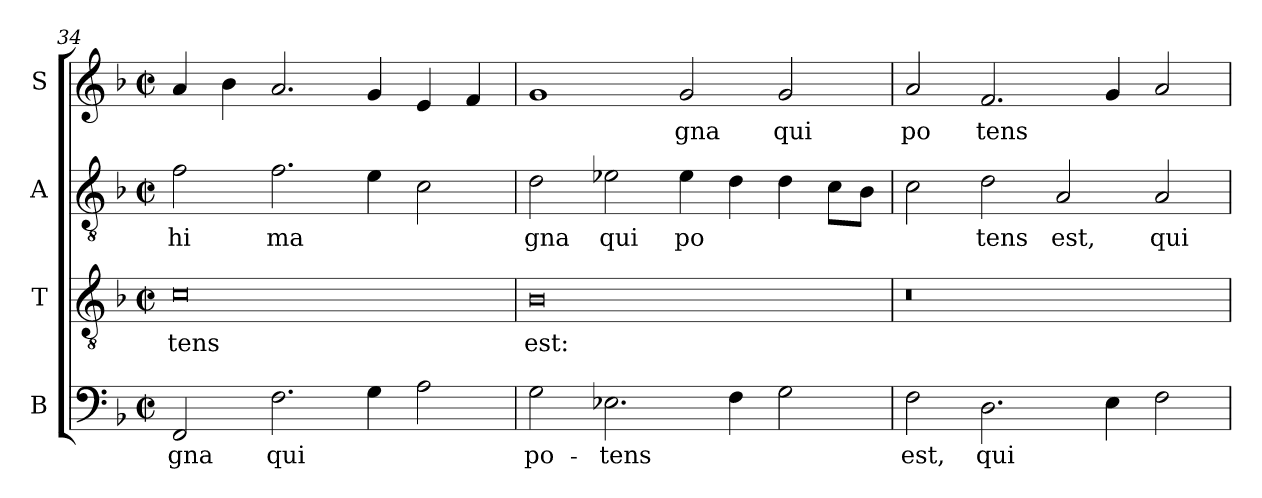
**kern	**text	**kern	**text	**kern	**text	**kern	**text
*part4	*part4	*part3	*part3	*part2	*part2	*part1	*part1
*staff4	*staff4	*staff3	*staff3	*staff2	*staff2	*staff1	*staff1
*I"B	*	*I"T	*	*I"A	*	*I"S	*
*I'B	*	*I'T	*	*I'A	*	*I'S	*
*clefF4	*	*clefGv2	*	*clefGv2	*	*clefG2	*
*k[b-]	*	*k[b-]	*	*k[b-]	*	*k[b-]	*
*F:	*	*F:	*	*F:	*	*F:	*
*M2/2	*	*M2/2	*	*M2/2	*	*M2/2	*
*met(c|)	*	*met(c|)	*	*met(c|)	*	*met(c|)	*
=34	=34	=34	=34	=34	=34	=34	=34
!	!LO:LY:b:cj	!	!LO:LY:b:cj	!	!LO:LY:b:cj	!	!LO:LY:b:cj
2FF/	-gna	0c	tens	2f\	hi	4a/	.
!	!	!	!	!	!	!	!LO:LY:b:cj
.	.	.	.	.	.	4b-\	.
!	!LO:LY:b:cj	!	!	!	!LO:LY:b:cj	!	!LO:LY:b:cj
2.F\	qui	.	.	2.f\	ma	2.a/	.
!	!LO:LY:b:cj	!	!	!	!LO:LY:b:cj	!	!LO:LY:b:cj
4G\	.	.	.	4e\	.	4g/	.
!	!LO:LY:b:cj	!	!	!	!LO:LY:b:cj	!	!LO:LY:b:cj
2A\	.	.	.	2c\	.	4e/	.
!	!	!	!	!	!	!	!LO:LY:b:cj
.	.	.	.	.	.	4f/	.
=35	=35	=35	=35	=35	=35	=35	=35
!	!LO:LY:b:cj	!	!LO:LY:b:cj	!	!LO:LY:b:cj	!	!LO:LY:b:cj
2G\	po-	0B-	est:	2d\	gna	1g	.
!	!LO:LY:b:cj	!	!	!	!LO:LY:b:cj	!	!
2.E-X\	-tens	.	.	2e-X\	qui	.	.
!	!	!	!	!	!LO:LY:b:cj	!	!LO:LY:b:cj
.	.	.	.	4e-\	po	2g/	gna
!	!LO:LY:b:cj	!	!	!	!LO:LY:b:cj	!	!
4F\	.	.	.	4d\	.	.	.
!	!LO:LY:b:cj	!	!	!	!LO:LY:b:cj	!	!LO:LY:b:cj
2G\	.	.	.	4d\	.	2g/	qui
!	!	!	!	!	!LO:LY:b:cj	!	!
.	.	.	.	8c\L	.	.	.
!	!	!	!	!	!LO:LY:b:cj	!	!
.	.	.	.	8B-\J	.	.	.
=36	=36	=36	=36	=36	=36	=36	=36
!	!LO:LY:b:cj	!	!	!	!LO:LY:b:cj	!	!LO:LY:b:cj
2F\	est,	0r	.	2c\	.	2a/	po
!	!LO:LY:b:cj	!	!	!	!LO:LY:b:cj	!	!LO:LY:b:cj
2.D\	qui	.	.	2d\	tens	2.f/	tens
!	!	!	!	!	!LO:LY:b:cj	!	!
.	.	.	.	2A/	est,	.	.
!	!LO:LY:b:cj	!	!	!	!	!	!LO:LY:b:cj
4E\	.	.	.	.	.	4g/	.
!	!LO:LY:b:cj	!	!	!	!LO:LY:b:cj	!	!LO:LY:b:cj
2F\	.	.	.	2A/	qui	2a/	.
=	=	=	=	=	=	=	=
*-	*-	*-	*-	*-	*-	*-	*-
